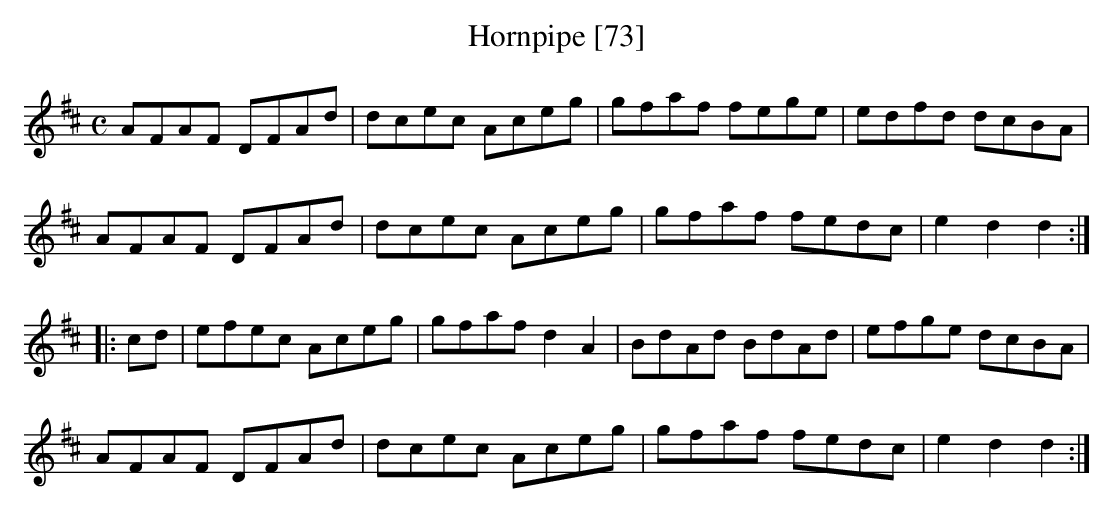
X:1
T:Hornpipe [73]
M:C
L:1/8
K:D
AFAF DFAd|dcec Aceg|gfaf fege|edfd dcBA|
AFAF DFAd|dcec Aceg|gfaf fedc|e2d2d2:|
|:cd|efec Aceg|gfaf d2A2|BdAd BdAd|efge dcBA|
AFAF DFAd|dcec Aceg|gfaf fedc|e2d2d2:|]
